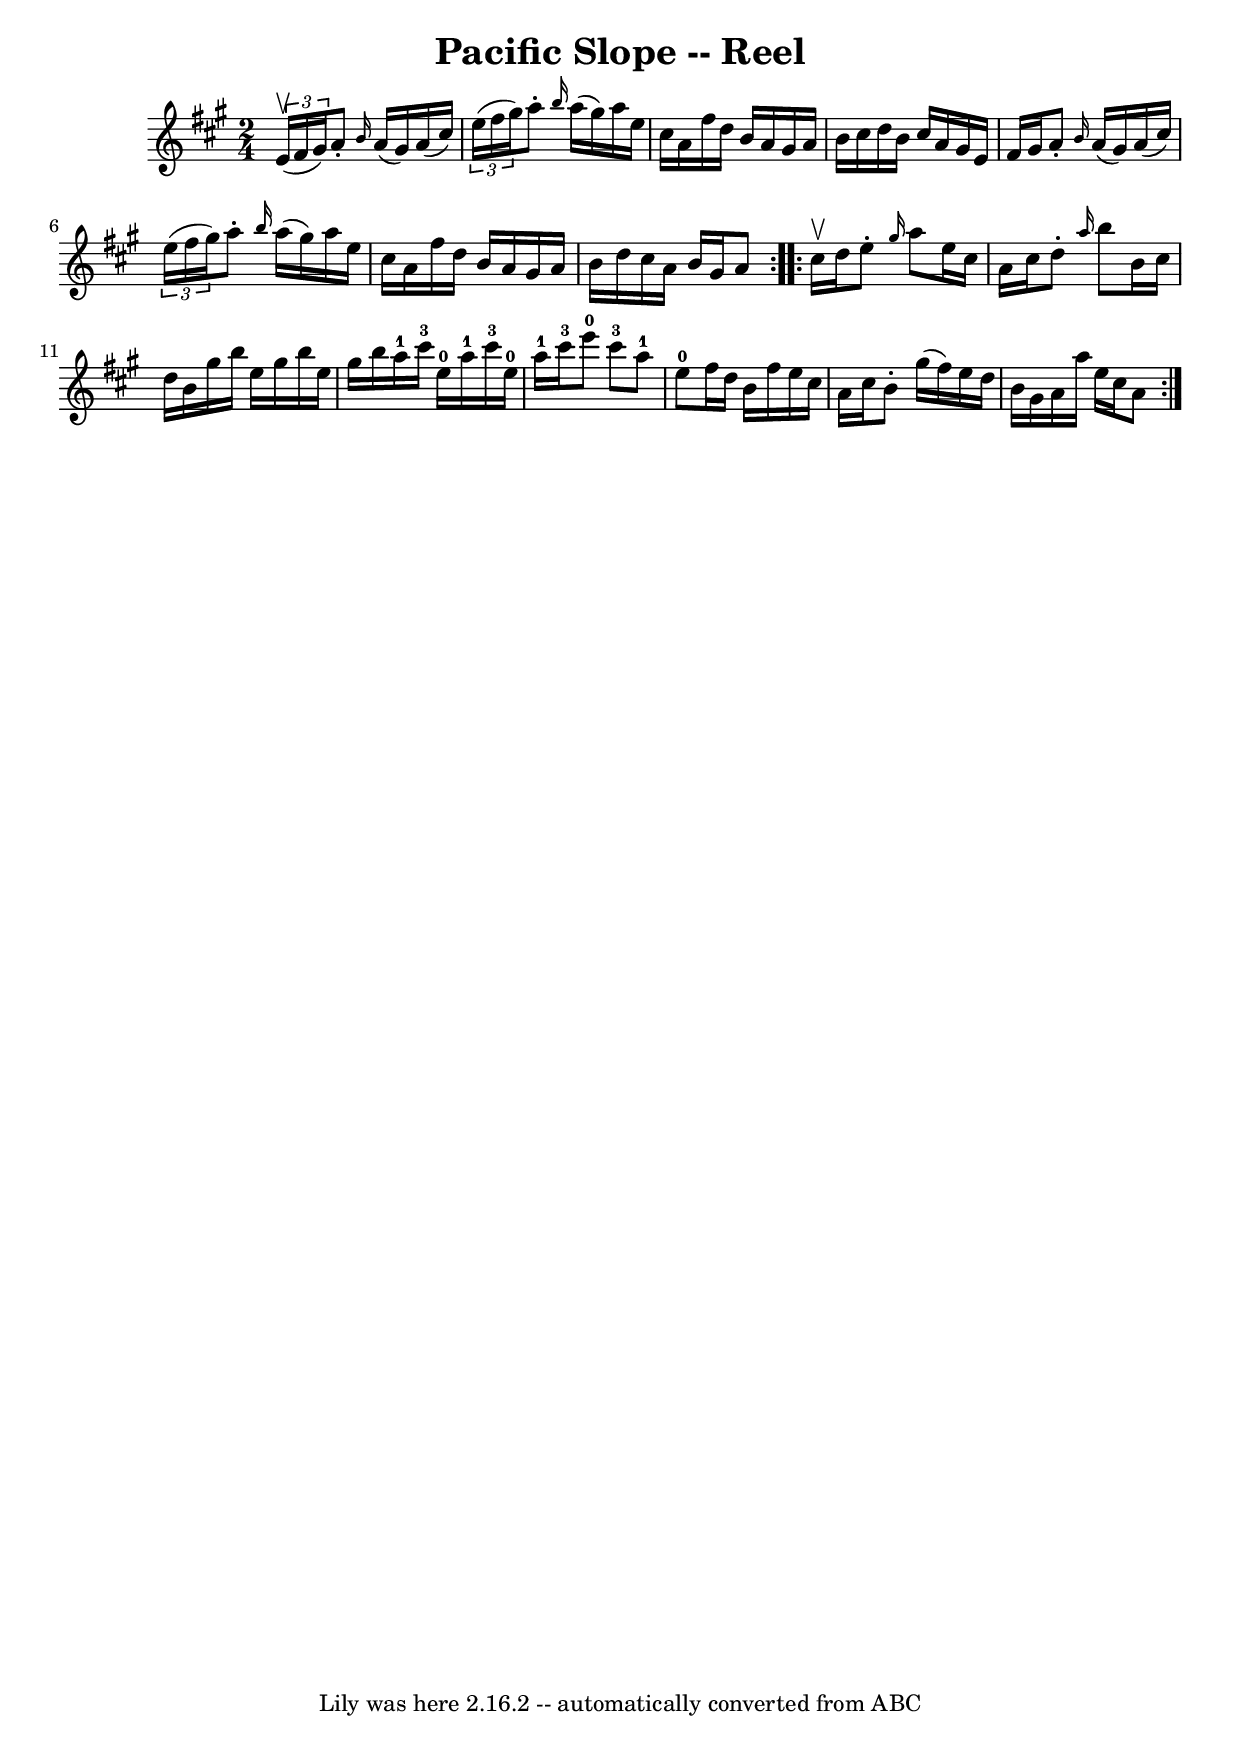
\version "2.16.2"
\include "Mammoth.ily"
\header {
  %% book = "Ryan's Mammoth Collection"
  crossRefNumber = "1"
  footnotes = "\\\\298"
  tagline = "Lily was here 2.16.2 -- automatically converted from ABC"
  title = "Pacific Slope -- Reel"

}
voicedefault =  {



  \repeat volta 2 {

    \time 2/4 
    \key a \major
   \times 2/3 { e'16^\upbow(fis'16 gis'16) 
			       } 
    |
    a'8 -. \grace { b'16  
		  } a'16 (gis'16) a'16 (
    cis''16)   \times 2/3 { e''16 (fis''16 gis''16) 
			  }   |
    
    a''8 -. \grace { b''16  
		   } a''16 (gis''16) a''16 e''16    
    cis''16 a'16    |
    fis''16 d''16 b'16 a'16 gis'16    
    a'16 b'16 cis''16    |
    d''16 b'16 cis''16 a'16    
    gis'16 e'16 fis'16 gis'16    |
    a'8 -. \grace { b'16  
		  }   
    a'16 (gis'16) a'16 (cis''16)   \times 2/3 { e''16 (fis''16   
						gis''16) 
					      }   |
    a''8 -. \grace { b''16  
		   } a''16 (gis''16  
    -) a''16 e''16 cis''16 a'16    |
    fis''16 d''16 b'16   
    a'16 gis'16 a'16 b'16 d''16    |
    cis''16 a'16 b'16  
    gis'16 a'8    
  }     
  \repeat volta 2 {
    cis''16^\upbow d''16  |
    
    e''8 -. \grace { gis''16  
		   } a''8 e''16 cis''16 a'16 cis''16 
    |
    d''8 -. \grace { a''16  
		   } b''8 b'16 cis''16 d''16   
    b'16    |
    gis''16 b''16 e''16 gis''16 b''16 e''16    
    gis''16 b''16    |
    a''16-1 cis'''16-3 e''16-0   
    a''16-1 cis'''16-3 e''16-0 a''16-1 cis'''16-3   
    |
    e'''8-0 cis'''8-3 a''8-1 e''8-0   |
    
    fis''16 d''16 b'16 fis''16 e''16 cis''16 a'16 cis''16    
    |
    b'8 -. gis''16 (fis''16) e''16 d''16 b'16 gis'16  
    |
    a'16 a''16 e''16 cis''16 a'8    
  }   

}

\score{
  <<

    \context Staff="default"
    {
      \voicedefault 
      
    }

  >>
  \layout {
    
  }
  \midi {
  }

}
